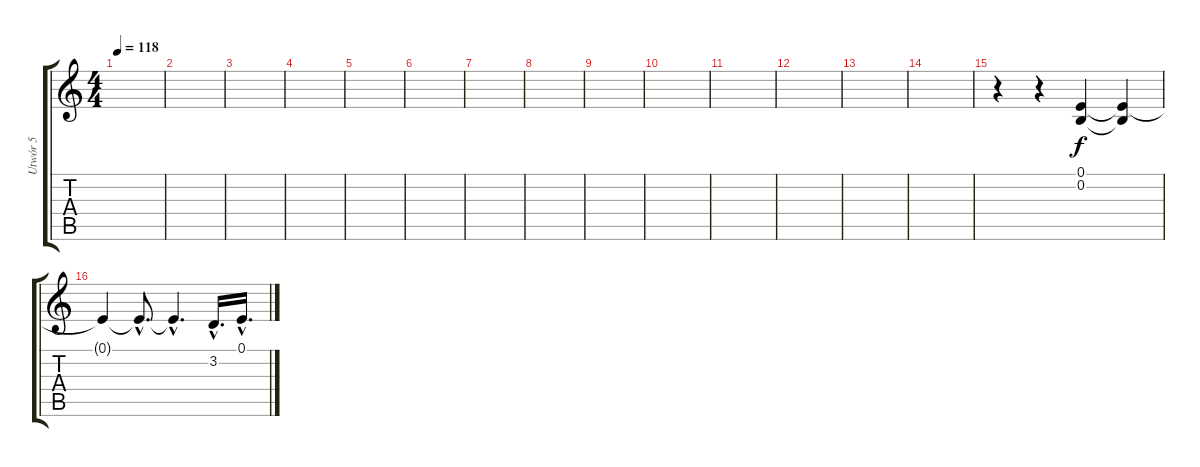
\track ("Utwór 5" "Utwór 5") {instrument pad1newage}
\staff {score tabs}
\tuning (E4 B3 G3 D3 A2 E2) {hide}
\ts (4 4)
\tempo 118
\clef g2
\ks c
|
|
|
|
|
|
|
|
|
|
|
|
|
|
r.4 r.4 (0.1 0.2).4 (0.1{t} 0.2{t}).4 |
0.1{t}.4 0.1{hac t}.8{d} 0.1{hac t}.4{d} 3.2{hac}.16{d} 0.1{hac}.16{d}
